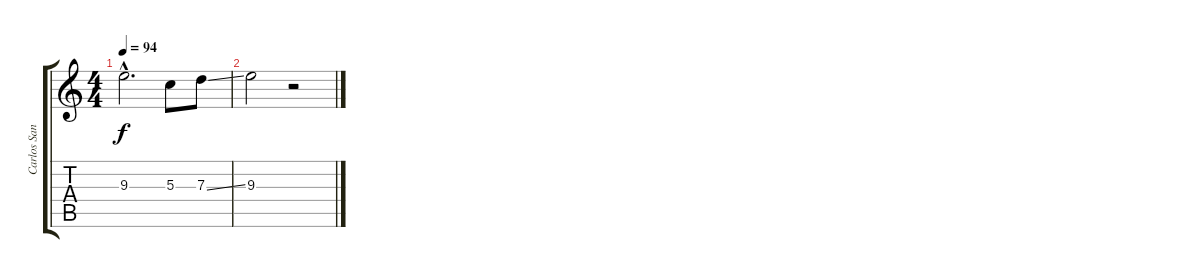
\track ("Carlos Santana" "Carlos San") {instrument overdrivenguitar}
\staff {score tabs}
\tuning (E4 B3 G3 D3 A2 E2) {hide}
\ts (4 4)
\tempo 94
\clef g2
\ks c
9.3{hac}.2{d dy f} 5.3.8{volume 0} 7.3{ss}.8 |
9.3.2 r.2
